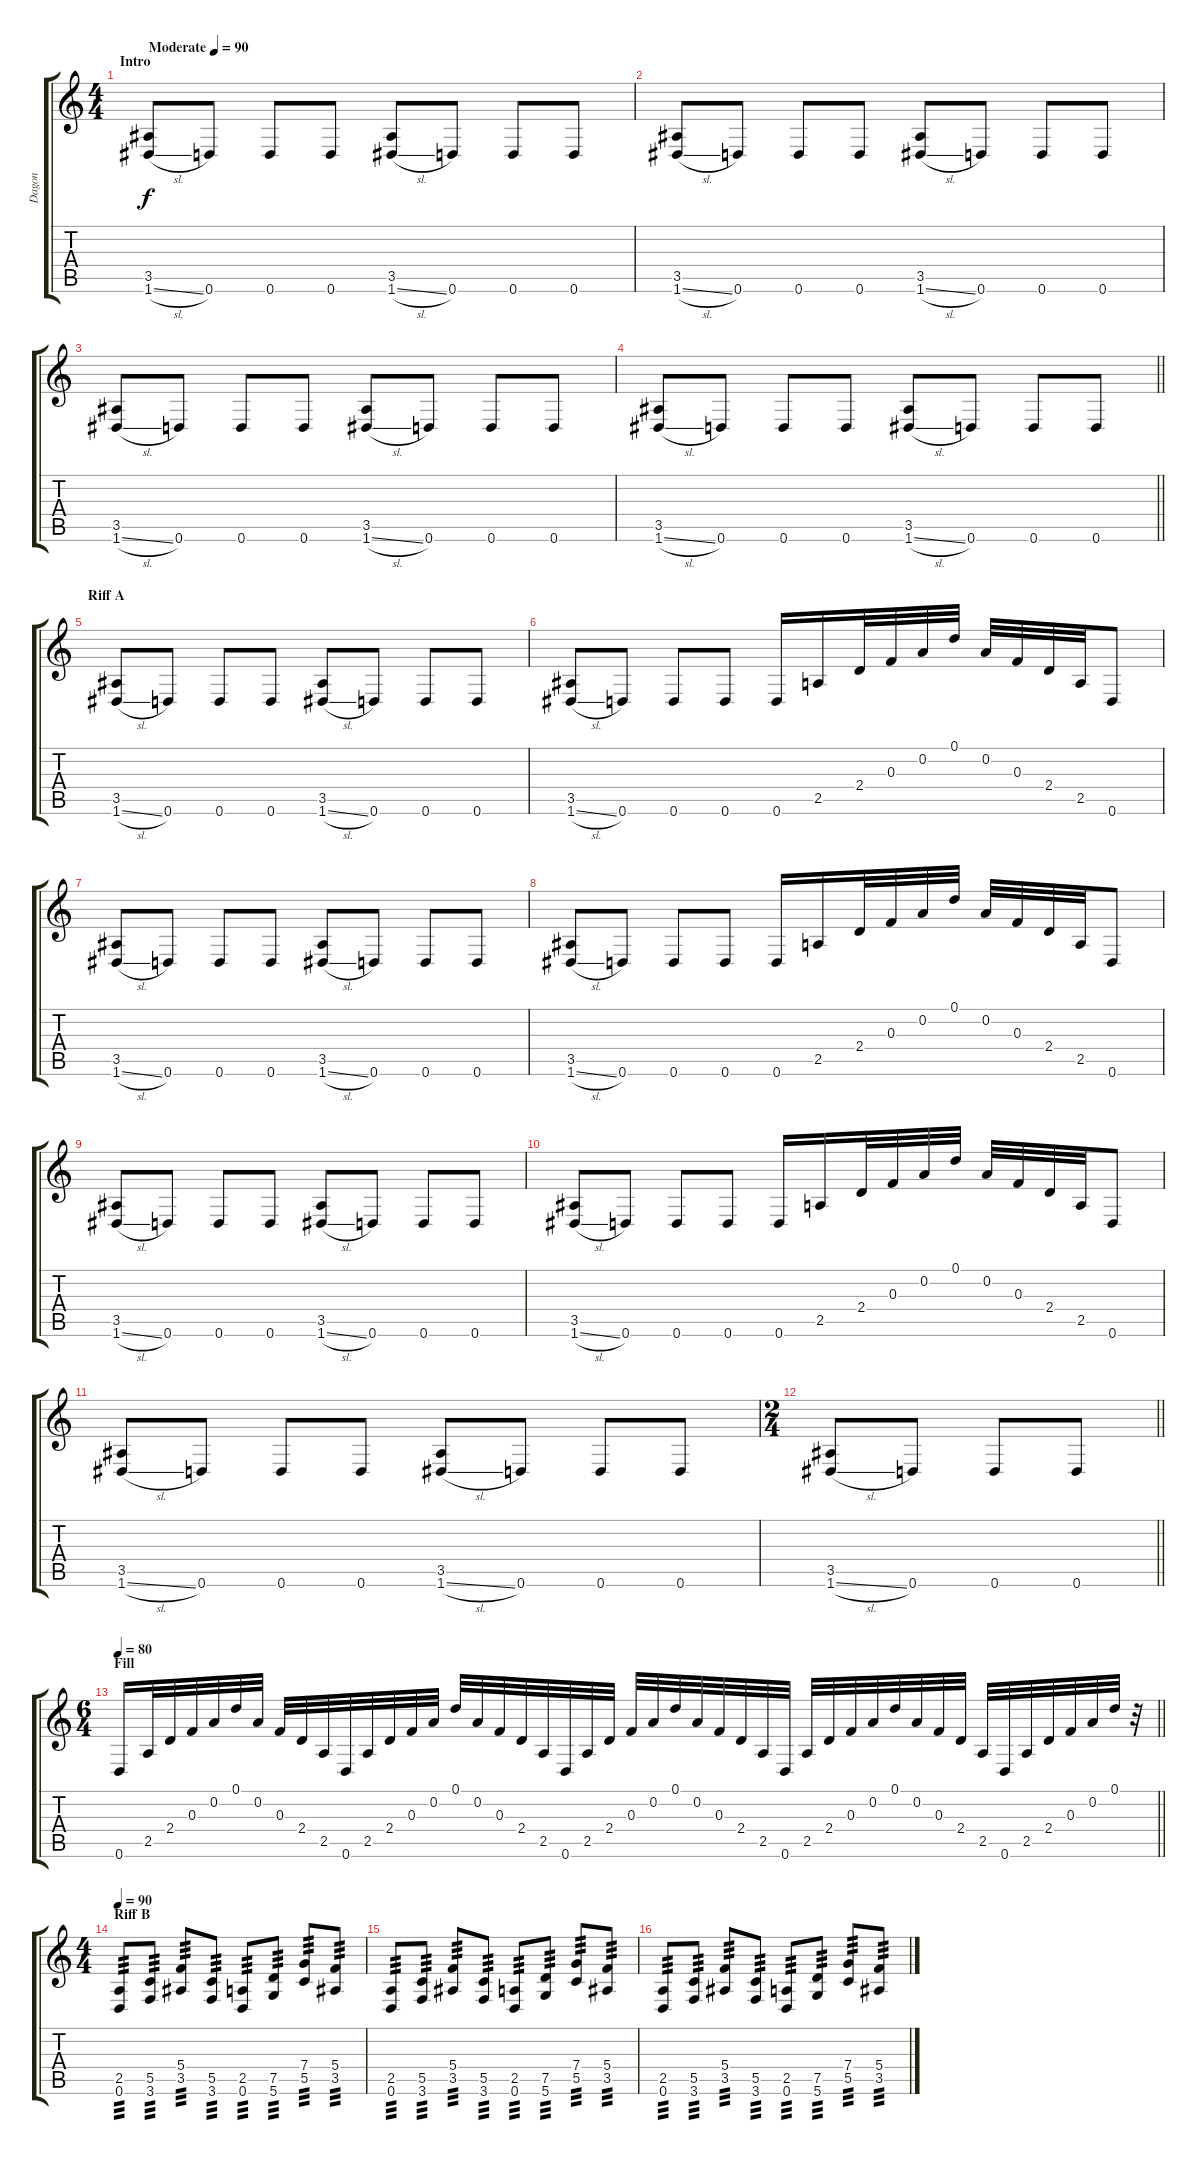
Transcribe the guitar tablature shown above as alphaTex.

\track ("Dagon" "Dagon") {instrument distortionguitar}
\staff {score tabs}
\tuning (D4 A3 F3 C3 G2 D2) {hide}
\ts (4 4)
\section ("" "Intro")
\tempo (90 "Moderate")
\clef g2
\ks c
(3.5 1.6{sl}).8{dy f balance 1 instrument distortionguitar} 0.6.8 0.6.8 0.6.8 (3.5 1.6{sl}).8 0.6.8 0.6.8 0.6.8 |
(3.5 1.6{sl}).8 0.6.8 0.6.8 0.6.8 (3.5 1.6{sl}).8 0.6.8 0.6.8 0.6.8 |
(3.5 1.6{sl}).8 0.6.8 0.6.8 0.6.8 (3.5 1.6{sl}).8 0.6.8 0.6.8 0.6.8 |
\barLineRight lightlight
(3.5 1.6{sl}).8 0.6.8 0.6.8 0.6.8 (3.5 1.6{sl}).8 0.6.8 0.6.8 0.6.8 |
\section ("" "Riff A")
(3.5 1.6{sl}).8{balance 8} 0.6.8 0.6.8 0.6.8 (3.5 1.6{sl}).8 0.6.8 0.6.8 0.6.8 |
(3.5 1.6{sl}).8 0.6.8 0.6.8 0.6.8 0.6.16 2.5.16 2.4.32 0.3.32 0.2.32 0.1.32 0.2.32 0.3.32 2.4.32 2.5.32 0.6.8 |
(3.5 1.6{sl}).8 0.6.8 0.6.8 0.6.8 (3.5 1.6{sl}).8 0.6.8 0.6.8 0.6.8 |
(3.5 1.6{sl}).8 0.6.8 0.6.8 0.6.8 0.6.16 2.5.16 2.4.32 0.3.32 0.2.32 0.1.32 0.2.32 0.3.32 2.4.32 2.5.32 0.6.8 |
(3.5 1.6{sl}).8 0.6.8 0.6.8 0.6.8 (3.5 1.6{sl}).8 0.6.8 0.6.8 0.6.8 |
(3.5 1.6{sl}).8 0.6.8 0.6.8 0.6.8 0.6.16 2.5.16 2.4.32 0.3.32 0.2.32 0.1.32 0.2.32 0.3.32 2.4.32 2.5.32 0.6.8 |
(3.5 1.6{sl}).8 0.6.8 0.6.8 0.6.8 (3.5 1.6{sl}).8 0.6.8 0.6.8 0.6.8 |
\ts (2 4)
\barLineRight lightlight
(3.5 1.6{sl}).8 0.6.8 0.6.8 0.6.8 |
\ts (6 4)
\section ("" "Fill")
\tempo 80
\barLineRight lightlight
0.6.16 2.5.32 2.4.32 0.3.32 0.2.32 0.1.32 0.2.32 0.3.32 2.4.32 2.5.32 0.6.32 2.5.32 2.4.32 0.3.32 0.2.32 0.1.32 0.2.32 0.3.32 2.4.32 2.5.32 0.6.32 2.5.32 2.4.32 0.3.32 0.2.32 0.1.32 0.2.32 0.3.32 2.4.32 2.5.32 0.6.32 2.5.32 2.4.32 0.3.32 0.2.32 0.1.32 0.2.32 0.3.32 2.4.32 2.5.32 0.6.32 2.5.32 2.4.32 0.3.32 0.2.32 0.1.32 r.32 |
\ts (4 4)
\section ("" "Riff B")
\tempo 90
(2.5 0.6).8{tp 3} (5.5 3.6).8{tp 3} (5.4 3.5).8{tp 3} (5.5 3.6).8{tp 3} (2.5 0.6).8{tp 3} (7.5 5.6).8{tp 3} (7.4 5.5).8{tp 3} (5.4 3.5).8{tp 3} |
(2.5 0.6).8{tp 3} (5.5 3.6).8{tp 3} (5.4 3.5).8{tp 3} (5.5 3.6).8{tp 3} (2.5 0.6).8{tp 3} (7.5 5.6).8{tp 3} (7.4 5.5).8{tp 3} (5.4 3.5).8{tp 3} |
(2.5 0.6).8{tp 3} (5.5 3.6).8{tp 3} (5.4 3.5).8{tp 3} (5.5 3.6).8{tp 3} (2.5 0.6).8{tp 3} (7.5 5.6).8{tp 3} (7.4 5.5).8{tp 3} (5.4 3.5).8{tp 3}
